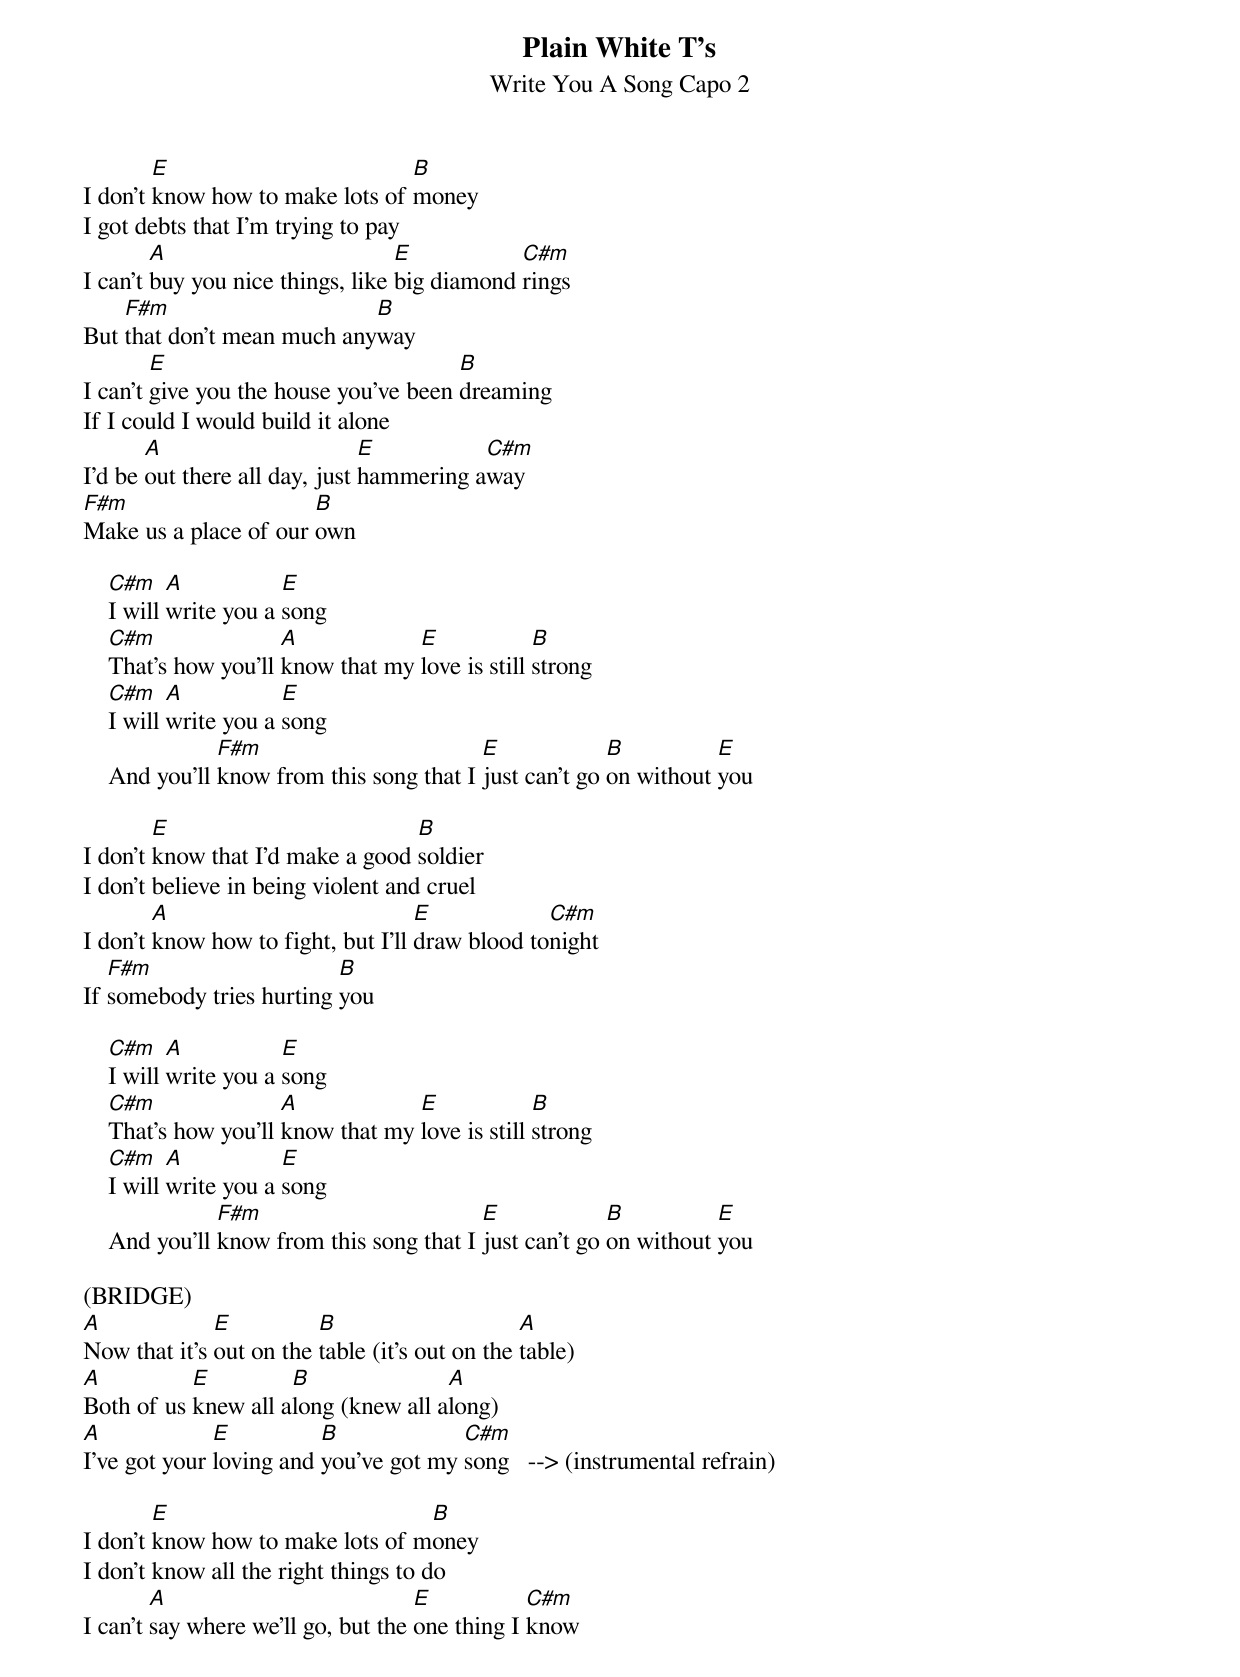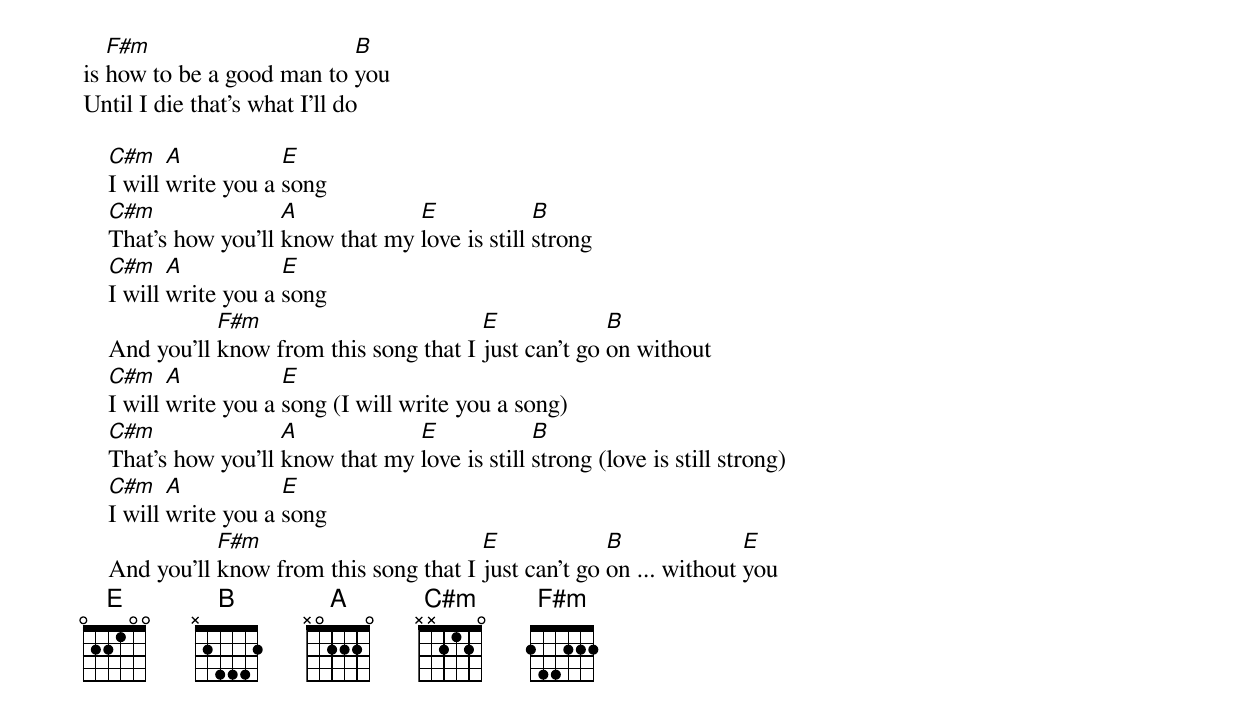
Plain White T's
Write You A Song Capo 2

        E                        B
I don't know how to make lots of money
I got debts that I'm trying to pay
        A                         E           C#m
I can't buy you nice things, like big diamond rings
    F#m                     B
But that don't mean much anyway
        E                              B
I can't give you the house you've been dreaming
If I could I would build it alone
       A                       E          C#m
I'd be out there all day, just hammering away
F#m                    B
Make us a place of our own

    C#m    A           E
    I will write you a song
    C#m               A            E             B
    That's how you'll know that my love is still strong
    C#m    A           E
    I will write you a song
               F#m                        E             B          E
    And you'll know from this song that I just can't go on without you

        E                         B
I don't know that I'd make a good soldier
I don't believe in being violent and cruel
        A                           E            C#m
I don't know how to fight, but I'll draw blood tonight
   F#m                    B
If somebody tries hurting you

    C#m    A           E
    I will write you a song
    C#m               A            E             B
    That's how you'll know that my love is still strong
    C#m    A           E
    I will write you a song
               F#m                        E             B          E
    And you'll know from this song that I just can't go on without you

(BRIDGE)
A             E          B                      A
Now that it's out on the table (it's out on the table)
A          E         B               A
Both of us knew all along (knew all along)
A             E          B             C#m
I've got your loving and you've got my song   --> (instrumental refrain)

        E                         B
I don't know how to make lots of money
I don't know all the right things to do
        A                           E           C#m
I can't say where we'll go, but the one thing I know
   F#m                     B
is how to be a good man to you
Until I die that's what I'll do

    C#m    A           E
    I will write you a song
    C#m               A            E             B
    That's how you'll know that my love is still strong
    C#m    A           E
    I will write you a song
               F#m                        E             B
    And you'll know from this song that I just can't go on without
    C#m    A           E
    I will write you a song (I will write you a song)
    C#m               A            E             B
    That's how you'll know that my love is still strong (love is still strong)
    C#m    A           E
    I will write you a song
               F#m                        E             B              E
    And you'll know from this song that I just can't go on ... without you
